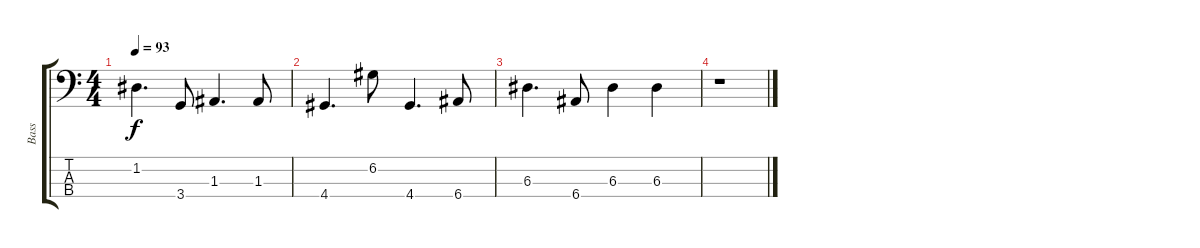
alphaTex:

\track ("Bass" "Bass") {instrument electricbassfinger}
\staff {score tabs}
\tuning (G2 D2 A1 E1) {hide}
\ts (4 4)
\tempo 93
\clef f4
\ks c
1.2.4{d dy f} 3.4.8 1.3.4{d} 1.3.8 |
4.4.4{d} 6.2.8 4.4.4{d} 6.4.8 |
6.3.4{d} 6.4.8 6.3.4 6.3.4 |
r.1
